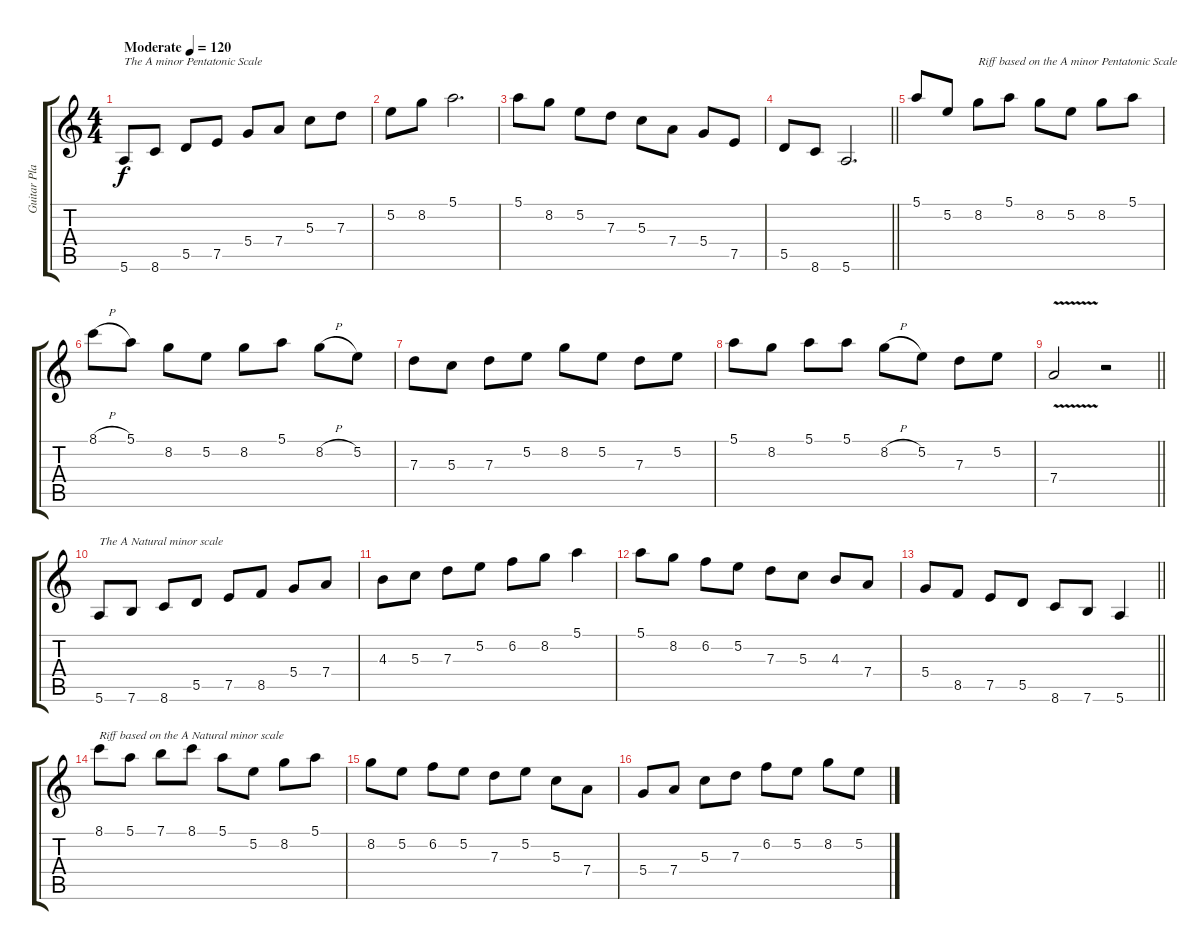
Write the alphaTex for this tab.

\track ("Guitar Player" "Guitar Pla") {instrument distortionguitar}
\staff {score tabs}
\tuning (E4 B3 G3 D3 A2 E2) {hide}
\ts (4 4)
\tempo (120 "Moderate")
\clef g2
\ks c
5.6.8{txt "The A minor Pentatonic Scale" dy f instrument distortionguitar} 8.6.8{beam Up} 5.5.8 7.5.8 5.4.8 7.4.8 5.3.8 7.3.8 |
5.2.8 8.2.8 5.1.2{d} |
5.1.8 8.2.8 5.2.8 7.3.8 5.3.8 7.4.8 5.4.8 7.5.8 |
\barLineRight lightlight
5.5.8 8.6.8 5.6.2{d} |
5.1.8 5.2.8{beam Up} 8.2.8{txt "Riff based on the A minor Pentatonic Scale"} 5.1.8 8.2.8 5.2.8 8.2.8 5.1.8 |
8.1{h}.8 5.1.8 8.2.8 5.2.8 8.2.8 5.1.8 8.2{h}.8 5.2.8 |
7.3.8 5.3.8 7.3.8 5.2.8 8.2.8 5.2.8 7.3.8 5.2.8 |
5.1.8 8.2.8 5.1.8 5.1.8 8.2{h}.8 5.2.8 7.3.8 5.2.8 |
\barLineRight lightlight
7.4{v}.2 r.2 |
5.6.8{txt "The A Natural minor scale"} 7.6.8 8.6.8{beam merge} 5.5.8 7.5.8 8.5.8 5.4.8{beam merge} 7.4.8 |
4.3.8 5.3.8 7.3.8{beam merge} 5.2.8 6.2.8 8.2.8 5.1.4 |
5.1.8 8.2.8 6.2.8{beam merge} 5.2.8 7.3.8 5.3.8 4.3.8{beam merge} 7.4.8 |
\barLineRight lightlight
5.4.8 8.5.8 7.5.8{beam merge} 5.5.8 8.6.8 7.6.8 5.6.4 |
8.1.8{txt "Riff based on the A Natural minor scale"} 5.1.8 7.1.8{beam merge} 8.1.8 5.1.8 5.2.8 8.2.8{beam merge} 5.1.8 |
8.2.8 5.2.8 6.2.8 5.2.8 7.3.8 5.2.8 5.3.8{beam Down} 7.4.8{beam Down} |
5.4.8 7.4.8 5.3.8 7.3.8 6.2.8 5.2.8 8.2.8 5.2.8
